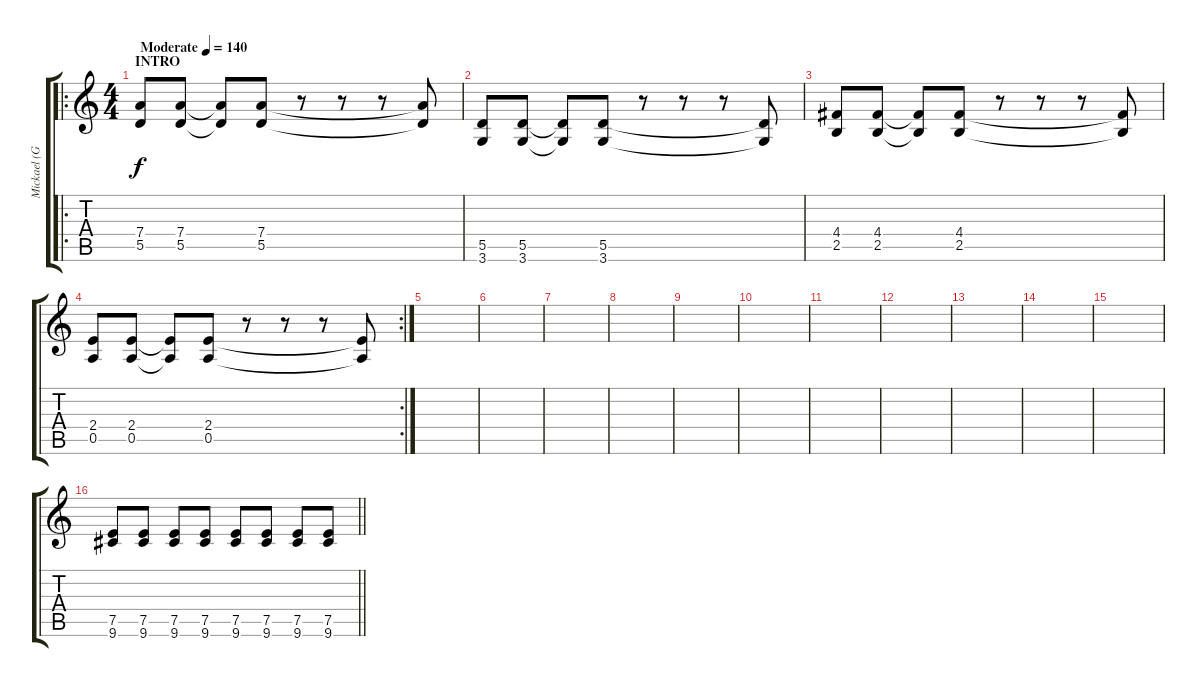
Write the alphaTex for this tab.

\track ("Mickael (Guitare_02)" "Mickael (G") {instrument distortionguitar}
\staff {score tabs}
\tuning (E4 B3 G3 D3 A2 E2) {hide}
\ro
\ts (4 4)
\section ("" "INTRO")
\tempo (140 "Moderate")
\clef g2
\ks c
(7.4 5.5).8{dy f instrument distortionguitar} (7.4 5.5).8 (7.4{t} 5.5{t}).8 (7.4 5.5).8 r.8 r.8 r.8 (7.4{t} 5.5{t}).8 |
(5.5 3.6).8 (5.5 3.6).8 (5.5{t} 3.6{t}).8 (5.5 3.6).8 r.8 r.8 r.8 (5.5{t} 3.6{t}).8 |
(4.4 2.5).8 (4.4 2.5).8 (4.4{t} 2.5{t}).8 (4.4 2.5).8 r.8 r.8 r.8 (4.4{t} 2.5{t}).8 |
\rc 2
(2.4 0.5).8 (2.4 0.5).8 (2.4{t} 0.5{t}).8 (2.4 0.5).8 r.8 r.8 r.8 (2.4{t} 0.5{t}).8 |
|
|
|
|
|
|
|
|
|
|
|
\barLineRight lightlight
(7.5 9.6).8 (7.5 9.6).8 (7.5 9.6).8 (7.5 9.6).8 (7.5 9.6).8 (7.5 9.6).8 (7.5 9.6).8 (7.5 9.6).8
